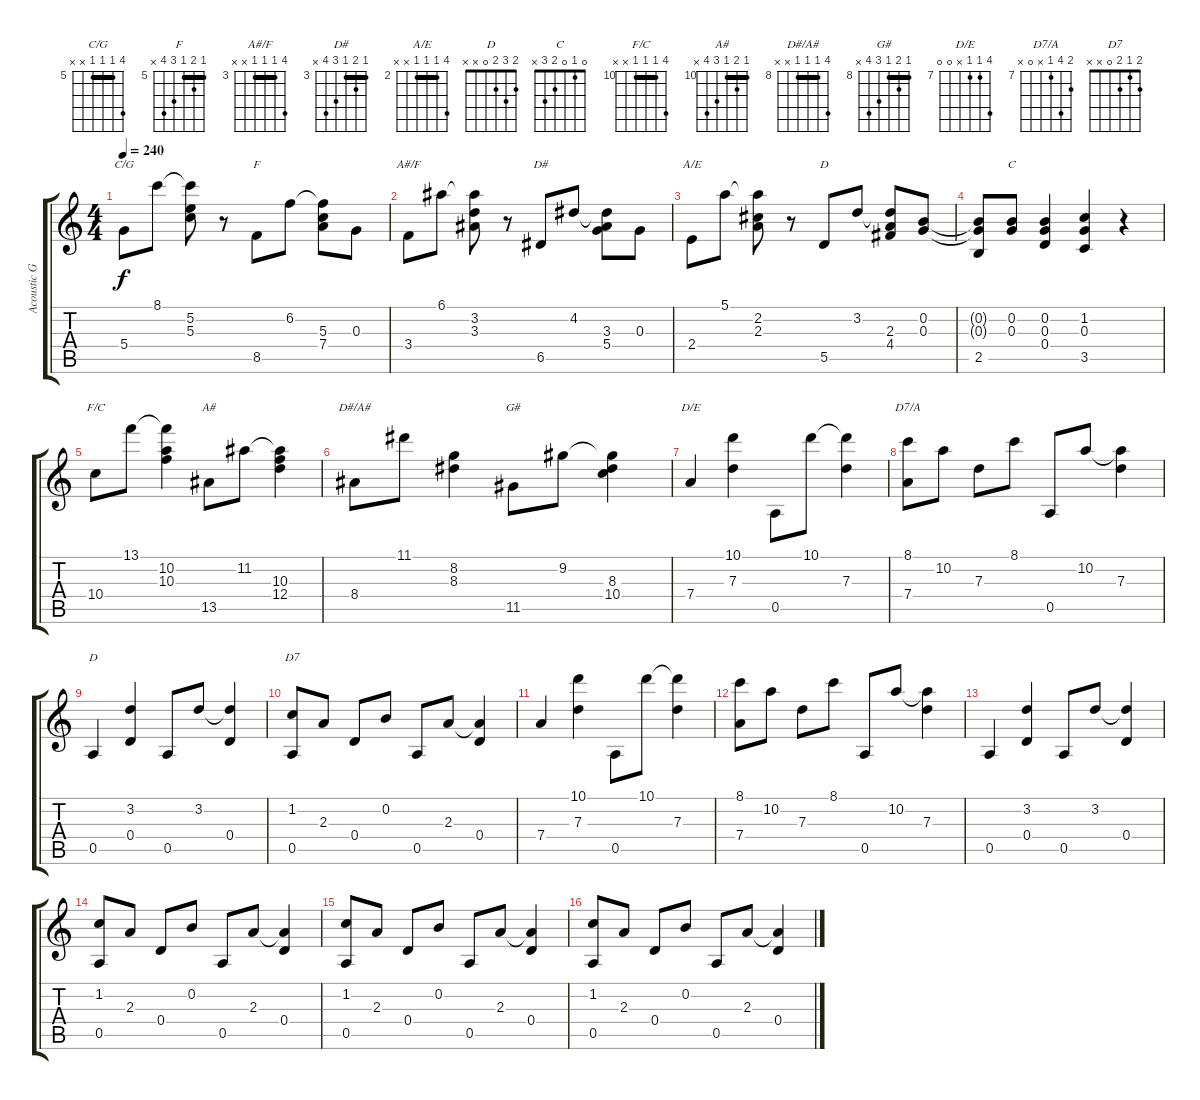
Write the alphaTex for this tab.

\track ("Acoustic Guitar" "Acoustic G") {instrument acousticguitarsteel}
\staff {score tabs}
\tuning (E4 B3 G3 D3 A2 E2) {hide}
\chord ("C/G" 8 5 5 5 x x) {firstfret 5 barre 5}
\chord ("F" 5 6 5 7 8 x) {firstfret 5 barre 5}
\chord ("A#/F" 6 3 3 3 x x) {firstfret 3 barre 3}
\chord ("D#" 3 4 3 5 6 x) {firstfret 3 barre 3}
\chord ("A/E" 5 2 2 2 x x) {firstfret 2 barre 2}
\chord ("D" 2 3 2 4 5 x) {firstfret 2 barre 2}
\chord ("C" 0 1 0 2 3 x)
\chord ("F/C" 13 10 10 10 x x) {firstfret 10 barre 10}
\chord ("A#" 10 11 10 12 13 x) {firstfret 10 barre 10}
\chord ("D#/A#" 11 8 8 8 x x) {firstfret 8 barre 8}
\chord ("G#" 8 9 8 10 11 x) {firstfret 8 barre 8}
\chord ("D/E" 10 7 7 x 0 0) {firstfret 7}
\chord ("D7/A" 8 10 7 x 0 x) {firstfret 7}
\chord ("D" 2 3 2 0 x x)
\chord ("D7" 2 1 2 0 x x)
\ts (4 4)
\tempo 240
\clef g2
\ks c
5.4.8{ch "C/G" dy f} 8.1.8 (8.1{t} 5.2 5.3).8 r.8 8.5.8{ch "F"} 6.2.8 (6.2{t} 5.3 7.4).8 0.3.8 |
3.4.8{ch "A#/F"} 6.1.8 (6.1{t} 3.2 3.3).8 r.8 6.5.8{ch "D#"} 4.2.8 (4.2{t} 3.3 5.4).8 0.3.8 |
2.4.8{ch "A/E"} 5.1.8 (5.1{t} 2.2 2.3).8 r.8 5.5.8{ch "D"} 3.2.8 (3.2{t} 2.3 4.4).8 (0.2 0.3).8 |
(0.2{t} 0.3{t} 2.5).8 (0.2 0.3).8{ch "C"} (0.2 0.3 0.4).4 (1.2 0.3 3.5).4 r.4 |
10.4.8{ch "F/C"} 13.1.8 (13.1{t} 10.2 10.3).4 13.5.8{ch "A#"} 11.2.8 (11.2{t} 10.3 12.4).4 |
8.4.8{ch "D#/A#"} 11.1.8 (8.2 8.3).4 11.5.8{ch "G#"} 9.2.8 (9.2{t} 8.3 10.4).4 |
7.4.4{ch "D/E"} (10.1 7.3).4 0.5.8 10.1.8 (10.1{t} 7.3).4 |
(8.1 7.4).8{ch "D7/A"} 10.2.8 7.3.8 8.1.8 0.5.8 10.2.8 (10.2{t} 7.3).4 |
0.5.4{ch "D"} (3.2 0.4).4 0.5.8 3.2.8 (3.2{t} 0.4).4 |
(1.2 0.5).8{ch "D7"} 2.3.8 0.4.8 0.2.8 0.5.8 2.3.8 (2.3{t} 0.4).4 |
7.4.4 (10.1 7.3).4 0.5.8 10.1.8 (10.1{t} 7.3).4 |
(8.1 7.4).8 10.2.8 7.3.8 8.1.8 0.5.8 10.2.8 (10.2{t} 7.3).4 |
0.5.4 (3.2 0.4).4 0.5.8 3.2.8 (3.2{t} 0.4).4 |
(1.2 0.5).8 2.3.8 0.4.8 0.2.8 0.5.8 2.3.8 (2.3{t} 0.4).4 |
(1.2 0.5).8 2.3.8 0.4.8 0.2.8 0.5.8 2.3.8 (2.3{t} 0.4).4 |
(1.2 0.5).8 2.3.8 0.4.8 0.2.8 0.5.8 2.3.8 (2.3{t} 0.4).4
